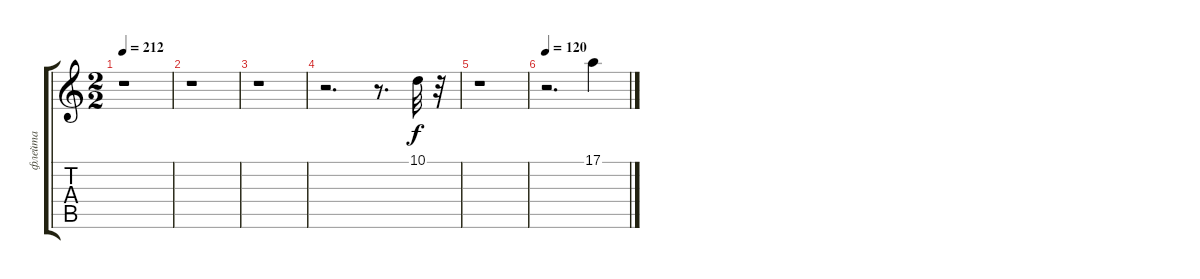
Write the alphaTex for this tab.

\track ("флейта" "флейта") {instrument acousticgrandpiano}
\staff {score tabs}
\tuning (E4 B3 G3 D3 A2 E2) {hide}
\ts (2 2)
\tempo 212
\clef g2
\ks c
r.1{dy f} |
r.1 |
r.1 |
r.2{d} r.8{d} 10.1.32{instrument flute} r.32 |
r.1 |
\tempo 120
r.2{d} 17.1.4
